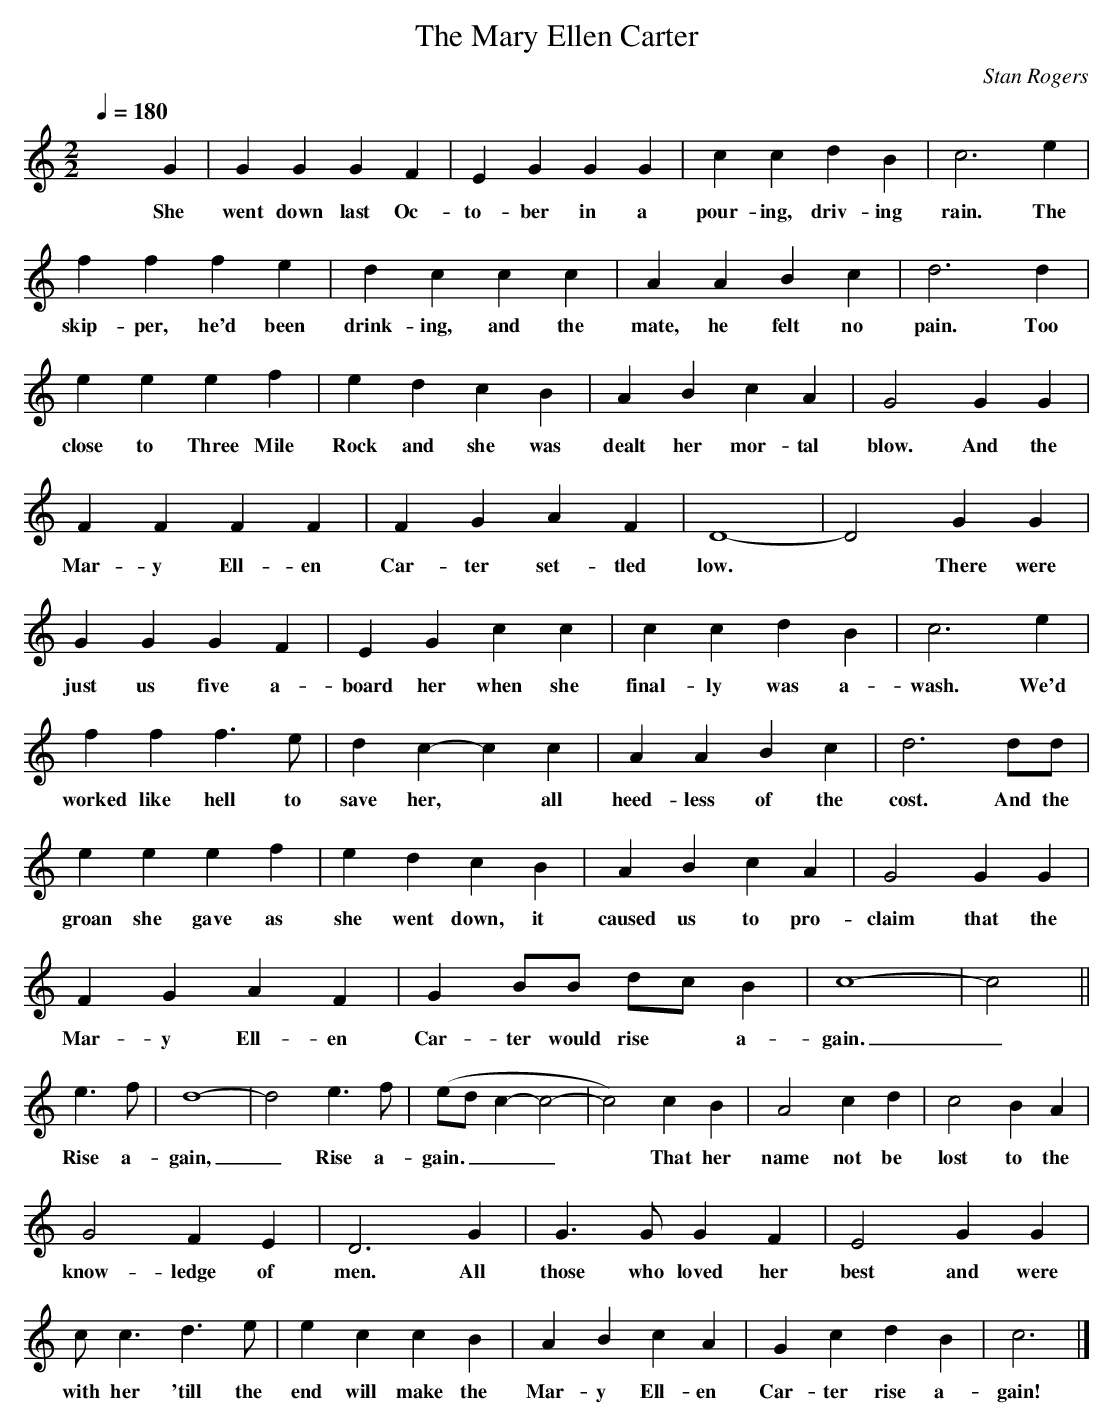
X:1
T:The Mary Ellen Carter
C:Stan Rogers
M:2/2
L:1/4
Q:1/4=180
K:C major
x2 G  |\
w:She
GG GF | EG GG |\
w:went down last Oc- | to-ber in a  |\
cc dB | c3 e |
w:pour-ing, driv-ing rain.  The  |\
ff fe | dc cc |\
w:skip-per, he'd been drink-ing, and the  |\
AA Bc | d3 d |
w:mate, he felt no pain.  Too  |\
ee ef | ed cB |\
w:close to Three Mile | Rock and she was
AB cA | G2 GG |
w:dealt her mor-tal | blow.  And the |
FF FF | FG AF |\
w:Mar-y Ell-en | Car-ter set-tled
D4- | D2 GG |
w:low.* There were
GG GF | EG cc |\
w:just us five a- | board her when she
cc dB |  c3 e |
w:final-ly was a- | wash. We'd
ff f>e | \
w:worked like hell to |
d c-c c | AA Bc | d3 d/d/ |
w:save her,* all | heed-less of the | cost.  And the
ee ef | ed cB |\
w:groan she gave as | she went down, it
AB cA | G2 GG |
w:caused us to pro- | claim that the
FG AF | G B/B/ d/c/ B |\
w:Mar-y Ell-en | Car-ter would rise* a-
c4- | c2 ||
w:gain._
e>f | d4- | d2 e>f | (e/d/c- c2- | c2) cB |\
w:Rise a- | gain,_ Rise a- | gain.___*  That her |
A2 cd | c2 BA |
w:name not be | lost to the |
G2 FE | D3 G |\
w:know-ledge of | men.  All
G>G GF | E2 GG |
w:those who loved her | best and were |
c<c d>e |\
w:with her 'till the |
ec cB | AB cA | Gc dB | c3 |]
w:end will make the | Mar-y Ell-en | Car-ter rise a- | gain! |
